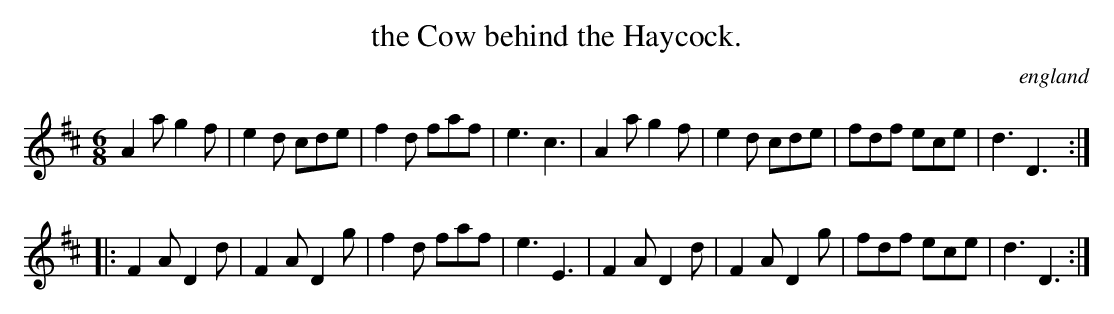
X:1
T:the Cow behind the Haycock.
O:england
M:6/8
L:1/8
K:D
A2a g2f|e2d cde|f2d faf|e3 c3 |\
A2a g2f|e2d cde|fdf ece|d3 D3::
F2A D2d|F2A D2g|f2d faf|e3 E3 |\
F2A D2d|F2A D2g|fdf ece|d3 D3:|
